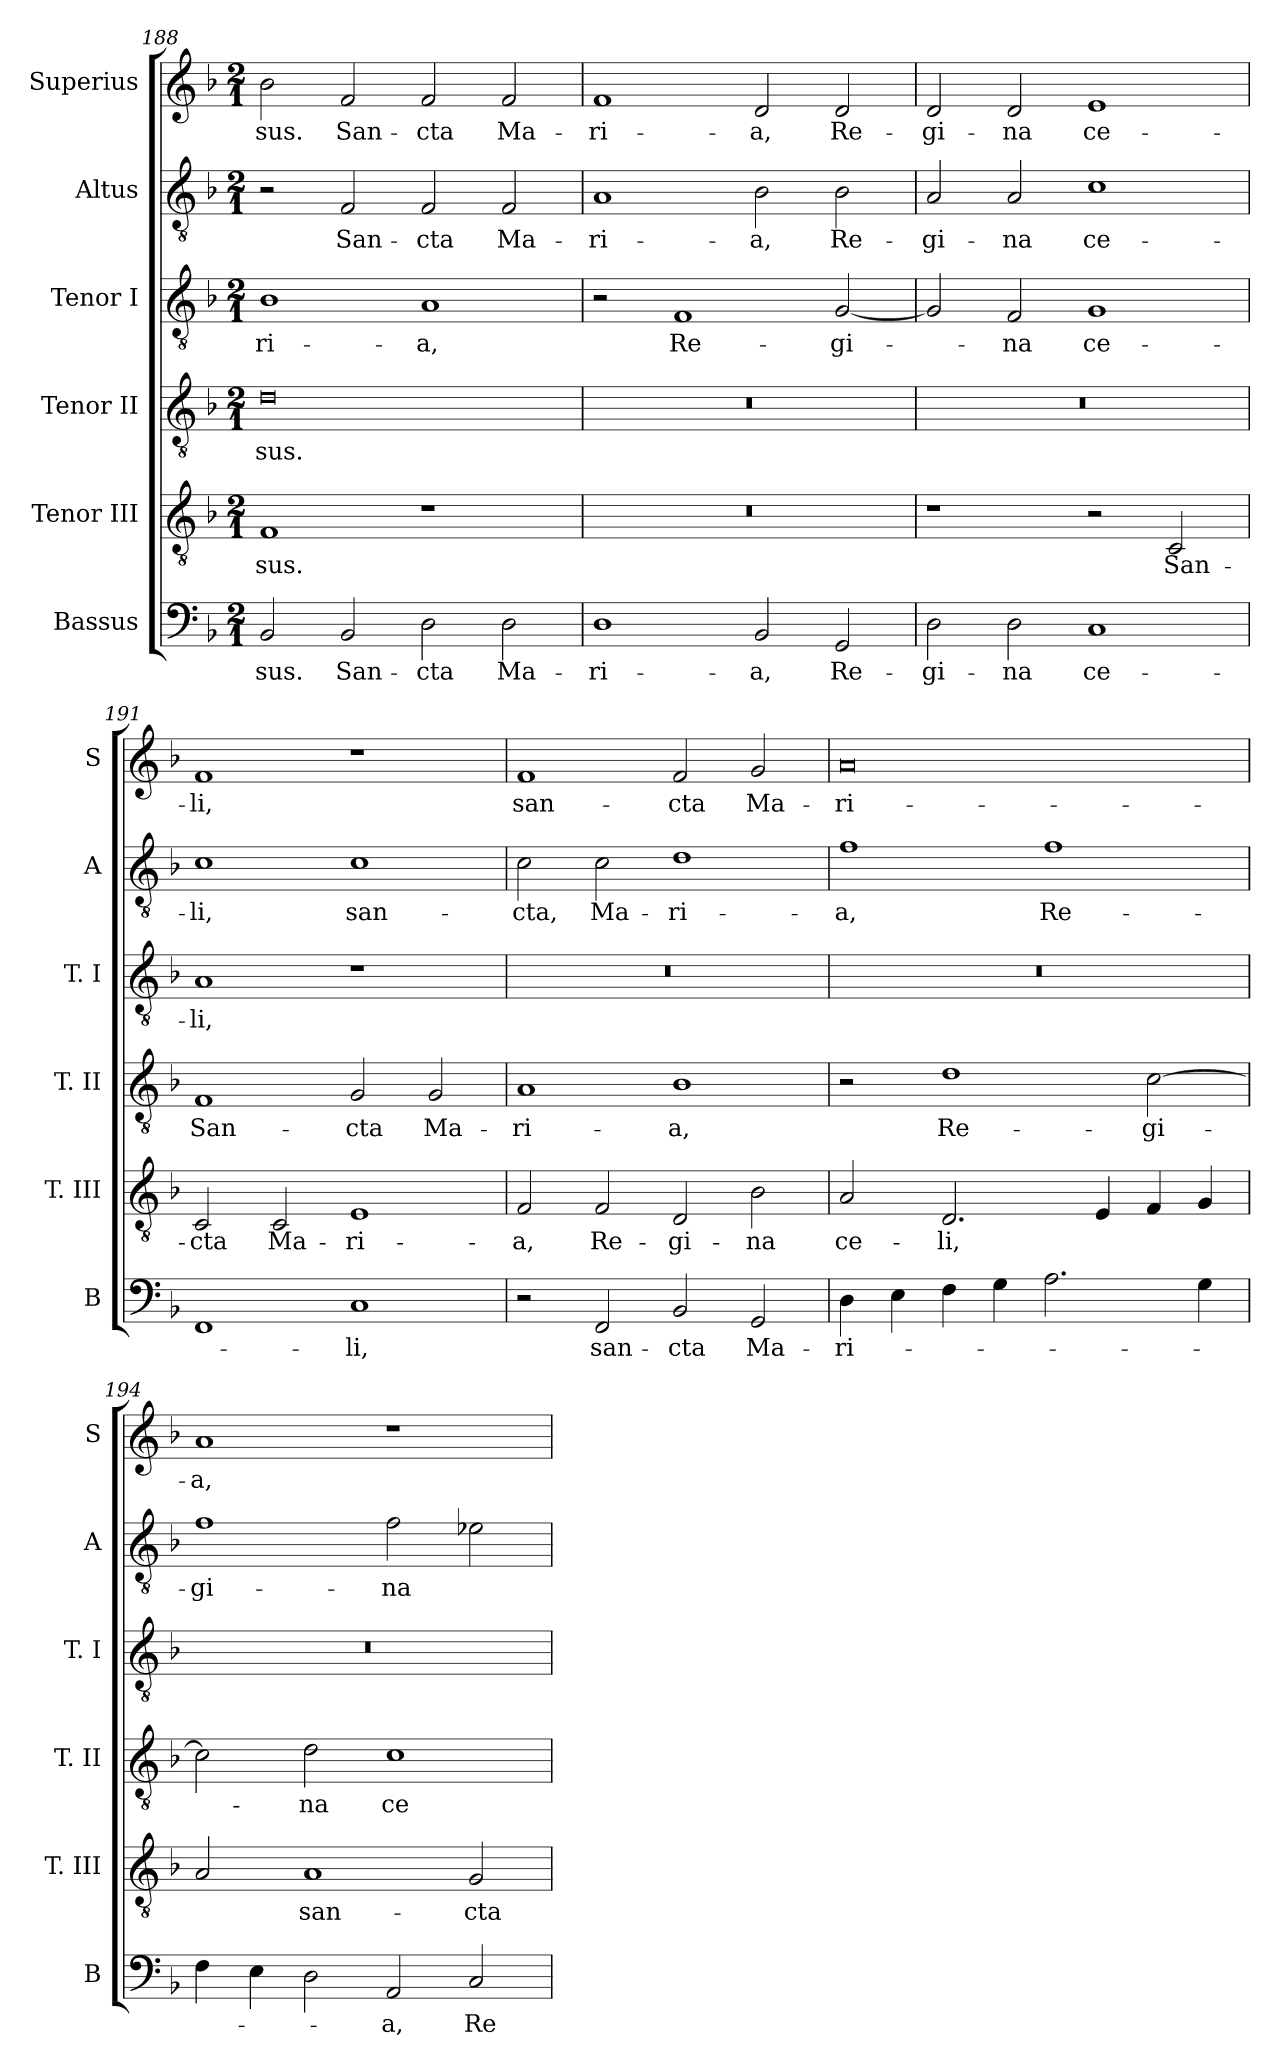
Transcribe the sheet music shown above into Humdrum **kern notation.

**kern	**text	**kern	**text	**kern	**text	**kern	**text	**kern	**text	**kern	**text
*part6	*part6	*part5	*part5	*part4	*part4	*part3	*part3	*part2	*part2	*part1	*part1
*staff6	*staff6	*staff5	*staff5	*staff4	*staff4	*staff3	*staff3	*staff2	*staff2	*staff1	*staff1
*I"Bassus	*	*I"Tenor III	*	*I"Tenor II	*	*I"Tenor I	*	*I"Altus	*	*I"Superius	*
*I'B	*	*I'T. III	*	*I'T. II	*	*I'T. I	*	*I'A	*	*I'S	*
*clefF4	*	*clefGv2	*	*clefGv2	*	*clefGv2	*	*clefGv2	*	*clefG2	*
*k[b-]	*	*k[b-]	*	*k[b-]	*	*k[b-]	*	*k[b-]	*	*k[b-]	*
*F:	*	*F:	*	*F:	*	*F:	*	*F:	*	*F:	*
*M2/1	*	*M2/1	*	*M2/1	*	*M2/1	*	*M2/1	*	*M2/1	*
=188	=188	=188	=188	=188	=188	=188	=188	=188	=188	=188	=188
2BB-	-sus.	1F	-sus.	0d	-sus.	1B-	-ri-	2r	.	2b-	-sus.
2BB-	San-	.	.	.	.	.	.	2F	San-	2f	San-
2D	-cta	1r	.	.	.	1A	-a,	2F	-cta	2f	-cta
2D	Ma-	.	.	.	.	.	.	2F	Ma-	2f	Ma-
=189	=189	=189	=189	=189	=189	=189	=189	=189	=189	=189	=189
1D	-ri-	0r	.	0r	.	2r	.	1A	-ri-	1f	-ri-
.	.	.	.	.	.	1F	Re-	.	.	.	.
2BB-	-a,	.	.	.	.	.	.	2B-	-a,	2d	-a,
2GG	Re-	.	.	.	.	[2G	-gi-	2B-	Re-	2d	Re-
=190	=190	=190	=190	=190	=190	=190	=190	=190	=190	=190	=190
2D	-gi-	1r	.	0r	.	2G]	.	2A	-gi-	2d	-gi-
2D	-na	.	.	.	.	2F	-na	2A	-na	2d	-na
1C	ce-	2r	.	.	.	1G	ce-	1c	ce-	1e	ce-
.	.	2C	San-	.	.	.	.	.	.	.	.
=191	=191	=191	=191	=191	=191	=191	=191	=191	=191	=191	=191
1FF	.	2C	-cta	1F	San-	1A	-li,	1c	-li,	1f	-li,
.	.	2C	Ma-	.	.	.	.	.	.	.	.
1C	-li,	1E	-ri-	2G	-cta	1r	.	1c	san-	1r	.
.	.	.	.	2G	Ma-	.	.	.	.	.	.
=192	=192	=192	=192	=192	=192	=192	=192	=192	=192	=192	=192
2r	.	2F	-a,	1A	-ri-	0r	.	2c	-cta,	1f	san-
2FF	san-	2F	Re-	.	.	.	.	2c	Ma-	.	.
2BB-	-cta	2D	-gi-	1B-	-a,	.	.	1d	-ri-	2f	-cta
2GG	Ma-	2B-	-na	.	.	.	.	.	.	2g	Ma-
=193	=193	=193	=193	=193	=193	=193	=193	=193	=193	=193	=193
4D	-ri-	2A	ce-	2r	.	0r	.	1f	-a,	0a	-ri-
4E	.	.	.	.	.	.	.	.	.	.	.
4F	.	2.D	-li,	1d	Re-	.	.	.	.	.	.
4G	.	.	.	.	.	.	.	.	.	.	.
2.A	.	.	.	.	.	.	.	1f	Re-	.	.
.	.	4E	.	.	.	.	.	.	.	.	.
.	.	4F	.	[2c	-gi-	.	.	.	.	.	.
4G	.	4G	.	.	.	.	.	.	.	.	.
=194	=194	=194	=194	=194	=194	=194	=194	=194	=194	=194	=194
4F	.	2A	.	2c]	.	0r	.	1f	-gi-	1a	-a,
4E	.	.	.	.	.	.	.	.	.	.	.
2D	.	1A	san-	2d	-na	.	.	.	.	.	.
2AA	-a,	.	.	1c	ce-	.	.	2f	-na	1r	.
2C	Re-	2G	-cta	.	.	.	.	2e-X	.	.	.
=	=	=	=	=	=	=	=	=	=	=	=
*-	*-	*-	*-	*-	*-	*-	*-	*-	*-	*-	*-
